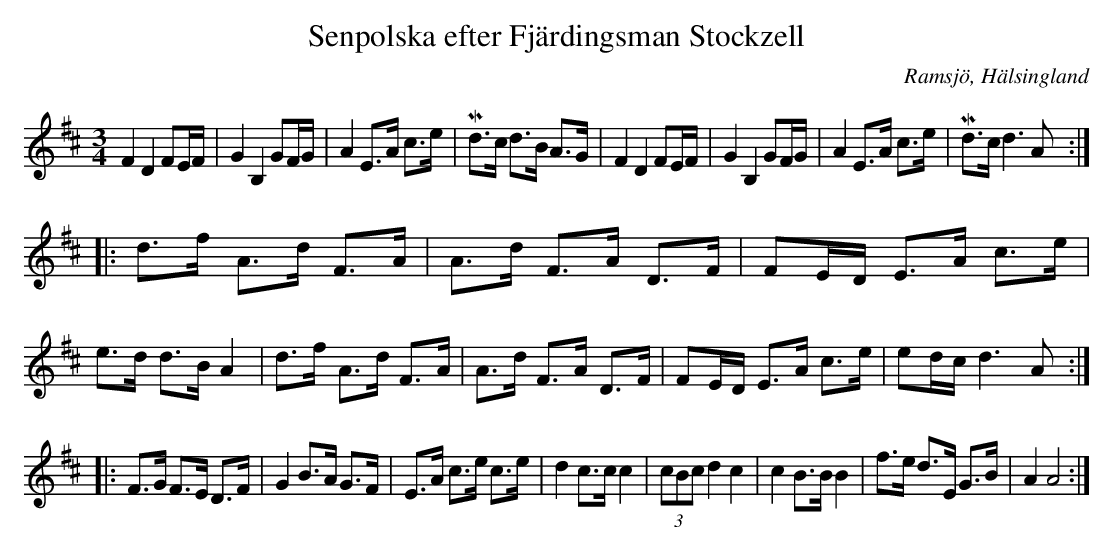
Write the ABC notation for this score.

X:1
T: Senpolska efter Fjärdingsman Stockzell
O: Ramsjö, Hälsingland
M:3/4
L:1/8
K:D
F2 D2 FE/F/|G2 B,2 GF/G/| A2 E>A c>e|Md>c d>B A>G|F2 D2 FE/F/|G2 B,2 GF/G/| A2 E>A c>e|Md>c d2>A2:|
|:d>f A>d F>A| A>d F>A D>F|FE/D/ E>A c>e|e>d d>B A2|d>f A>d F>A| A>d F>A D>F|FE/D/ E>A c>e|ed/c/ d2>A2:|
|:F>G F>E D>F|G2 B>A G>F|E>A c>e c>e|d2 c>c c2|(3cBc d2 c2|c2 B>B B2|f>e d>E G>B|A2 A4:|
